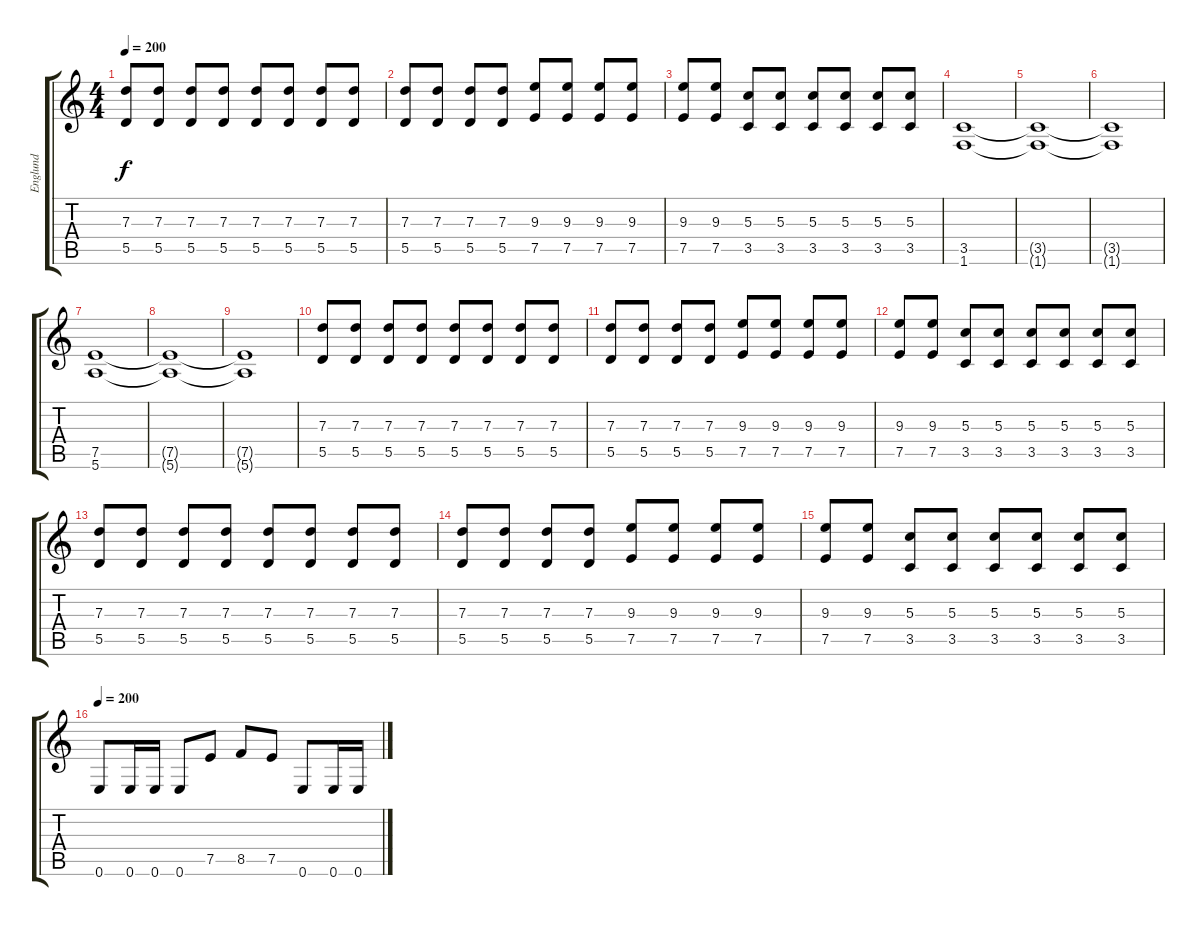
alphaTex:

\track ("Englund" "Englund") {instrument distortionguitar}
\staff {score tabs}
\tuning (E4 B3 G3 D3 A2 E2) {hide}
\ts (4 4)
\tempo 200
\clef g2
\ks c
(7.3 5.5).8{dy f} (7.3 5.5).8 (7.3 5.5).8 (7.3 5.5).8 (7.3 5.5).8 (7.3 5.5).8 (7.3 5.5).8 (7.3 5.5).8 |
(7.3 5.5).8 (7.3 5.5).8 (7.3 5.5).8 (7.3 5.5).8 (9.3 7.5).8 (9.3 7.5).8 (9.3 7.5).8 (9.3 7.5).8 |
(9.3 7.5).8 (9.3 7.5).8 (5.3 3.5).8 (5.3 3.5).8 (5.3 3.5).8 (5.3 3.5).8 (5.3 3.5).8 (5.3 3.5).8 |
(3.5 1.6).1 |
(3.5{t} 1.6{t}).1 |
(3.5{t} 1.6{t}).1 |
(7.5 5.6).1 |
(7.5{t} 5.6{t}).1 |
(7.5{t} 5.6{t}).1 |
(7.3 5.5).8 (7.3 5.5).8 (7.3 5.5).8 (7.3 5.5).8 (7.3 5.5).8 (7.3 5.5).8 (7.3 5.5).8 (7.3 5.5).8 |
(7.3 5.5).8 (7.3 5.5).8 (7.3 5.5).8 (7.3 5.5).8 (9.3 7.5).8 (9.3 7.5).8 (9.3 7.5).8 (9.3 7.5).8 |
(9.3 7.5).8 (9.3 7.5).8 (5.3 3.5).8 (5.3 3.5).8 (5.3 3.5).8 (5.3 3.5).8 (5.3 3.5).8 (5.3 3.5).8 |
(7.3 5.5).8 (7.3 5.5).8 (7.3 5.5).8 (7.3 5.5).8 (7.3 5.5).8 (7.3 5.5).8 (7.3 5.5).8 (7.3 5.5).8 |
(7.3 5.5).8 (7.3 5.5).8 (7.3 5.5).8 (7.3 5.5).8 (9.3 7.5).8 (9.3 7.5).8 (9.3 7.5).8 (9.3 7.5).8 |
(9.3 7.5).8 (9.3 7.5).8 (5.3 3.5).8 (5.3 3.5).8 (5.3 3.5).8 (5.3 3.5).8 (5.3 3.5).8 (5.3 3.5).8 |
\tempo 200
0.6.8 0.6.16 0.6.16 0.6.8 7.5.8 8.5.8 7.5.8 0.6.8 0.6.16 0.6.16
